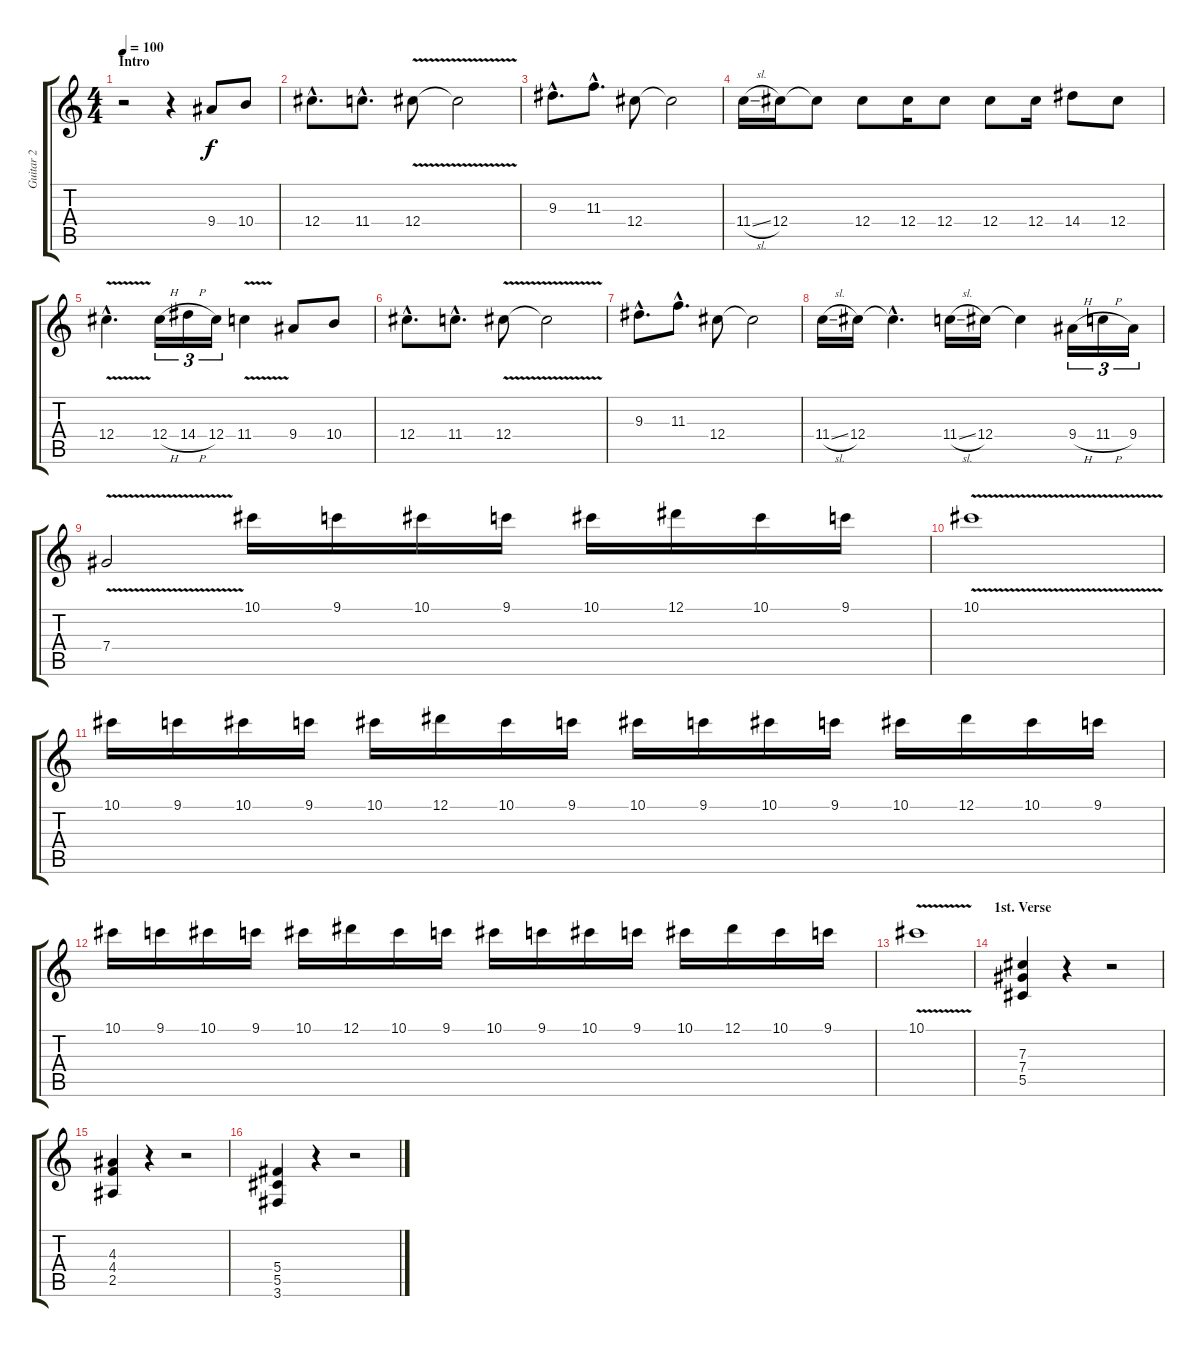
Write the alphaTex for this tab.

\track ("Guitar 2" "Guitar 2") {instrument overdrivenguitar}
\staff {score tabs}
\tuning (Eb4 Bb3 Gb3 Db3 Ab2 Eb2) {hide}
\ts (4 4)
\section ("" "Intro")
\tempo 100
\clef g2
\ks c
r.2{dy f instrument overdrivenguitar} r.4 9.4.8 10.4.8 |
12.4{hac}.8{d} 11.4{hac}.8{d} 12.4{v}.8 12.4{t}.2 |
9.3{hac}.8{d} 11.3{hac}.8{d} 12.4.8 12.4{t}.2 |
11.4{sl}.16 12.4.16 12.4{t}.8 12.4.8 12.4.16 12.4.8 12.4.8 12.4.16 14.4.8 12.4.8 |
12.4{v hac}.4{d} 12.4{h}.16{tu (3 2)} 14.4{h}.16{tu (3 2)} 12.4.16{tu (3 2)} 11.4{v}.4 9.4.8 10.4.8 |
12.4{hac}.8{d} 11.4{hac}.8{d} 12.4{v}.8 12.4{t}.2 |
9.3{hac}.8{d} 11.3{hac}.8{d} 12.4.8 12.4{t}.2 |
11.4{sl}.16 12.4.16 12.4{hac t}.4{d} 11.4{sl}.16 12.4.16 12.4{t}.4 9.4{h}.16{tu (3 2)} 11.4{h}.16{tu (3 2)} 9.4.16{tu (3 2)} |
7.4{v}.2 10.1.16 9.1.16 10.1.16 9.1.16 10.1.16 12.1.16 10.1.16 9.1.16 |
10.1{v}.1 |
10.1.16 9.1.16 10.1.16 9.1.16 10.1.16 12.1.16 10.1.16 9.1.16 10.1.16 9.1.16 10.1.16 9.1.16 10.1.16 12.1.16 10.1.16 9.1.16 |
10.1.16 9.1.16 10.1.16 9.1.16 10.1.16 12.1.16 10.1.16 9.1.16 10.1.16 9.1.16 10.1.16 9.1.16 10.1.16 12.1.16 10.1.16 9.1.16 |
10.1{v}.1 |
\section ("" "1st. Verse")
(7.3 7.4 5.5).4 r.4 r.2 |
(4.3 4.4 2.5).4 r.4 r.2 |
(5.4 5.5 3.6).4 r.4 r.2
